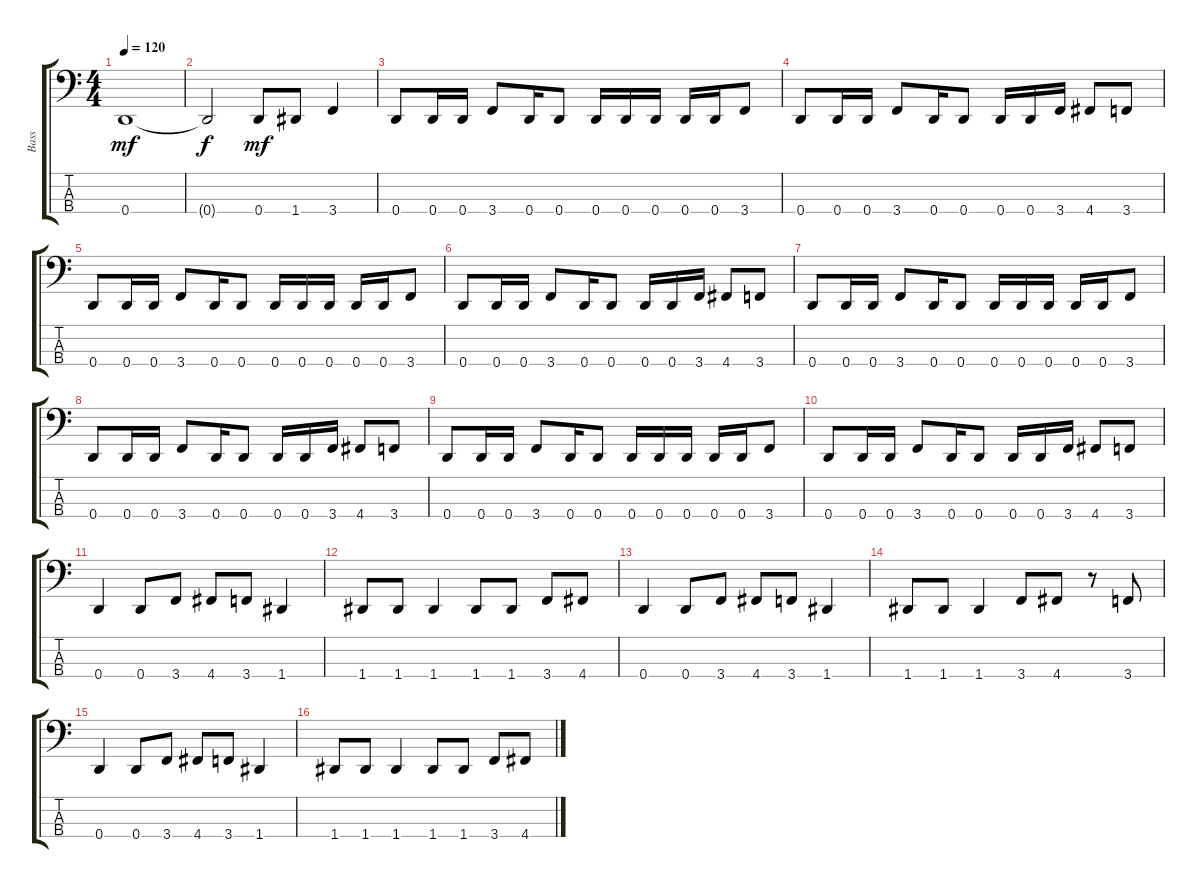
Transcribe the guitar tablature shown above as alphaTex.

\track ("Bass" "Bass") {instrument electricbasspick}
\staff {score tabs}
\tuning (G2 D2 A1 D1) {hide}
\ts (4 4)
\tempo 120
\clef f4
\ks c
0.4.1{dy mf} |
0.4{t}.2{dy f} 0.4.8{dy mf} 1.4.8 3.4.4 |
0.4.8 0.4.16 0.4.16 3.4.8 0.4.16 0.4.8 0.4.16 0.4.16 0.4.16 0.4.16 0.4.16 3.4.8 |
0.4.8 0.4.16 0.4.16 3.4.8 0.4.16 0.4.8 0.4.16 0.4.16 3.4.16 4.4.8 3.4.8 |
0.4.8 0.4.16 0.4.16 3.4.8 0.4.16 0.4.8 0.4.16 0.4.16 0.4.16 0.4.16 0.4.16 3.4.8 |
0.4.8 0.4.16 0.4.16 3.4.8 0.4.16 0.4.8 0.4.16 0.4.16 3.4.16 4.4.8 3.4.8 |
0.4.8 0.4.16 0.4.16 3.4.8 0.4.16 0.4.8 0.4.16 0.4.16 0.4.16 0.4.16 0.4.16 3.4.8 |
0.4.8 0.4.16 0.4.16 3.4.8 0.4.16 0.4.8 0.4.16 0.4.16 3.4.16 4.4.8 3.4.8 |
0.4.8 0.4.16 0.4.16 3.4.8 0.4.16 0.4.8 0.4.16 0.4.16 0.4.16 0.4.16 0.4.16 3.4.8 |
0.4.8 0.4.16 0.4.16 3.4.8 0.4.16 0.4.8 0.4.16 0.4.16 3.4.16 4.4.8 3.4.8 |
0.4.4 0.4.8 3.4.8 4.4.8 3.4.8 1.4.4 |
1.4.8 1.4.8 1.4.4 1.4.8 1.4.8 3.4.8 4.4.8 |
0.4.4 0.4.8 3.4.8 4.4.8 3.4.8 1.4.4 |
1.4.8 1.4.8 1.4.4 3.4.8 4.4.8 r.8 3.4.8 |
0.4.4 0.4.8 3.4.8 4.4.8 3.4.8 1.4.4 |
1.4.8 1.4.8 1.4.4 1.4.8 1.4.8 3.4.8 4.4.8
